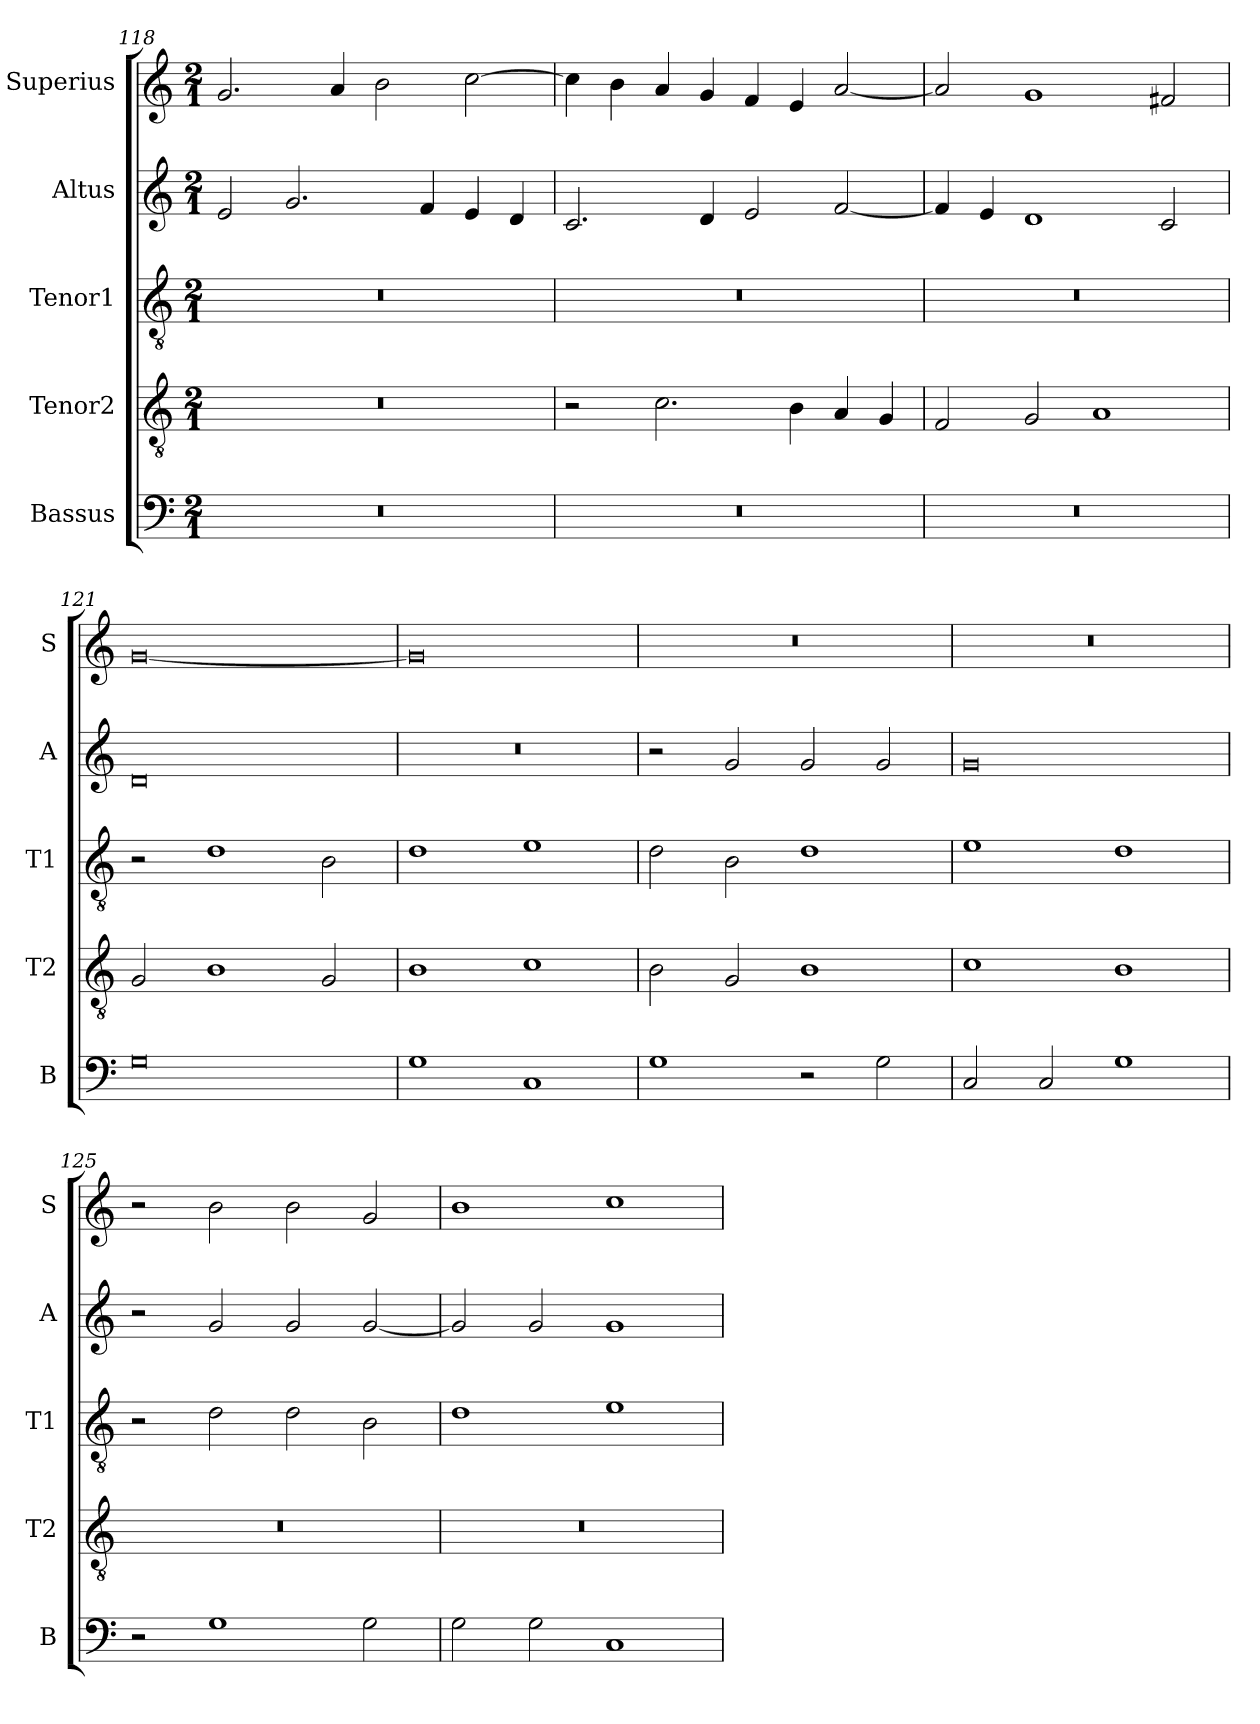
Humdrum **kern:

**kern	**kern	**kern	**kern	**kern
*part5	*part4	*part3	*part2	*part1
*staff5	*staff4	*staff3	*staff2	*staff1
*I"Bassus	*I"Tenor2	*I"Tenor1	*I"Altus	*I"Superius
*I'B	*I'T2	*I'T1	*I'A	*I'S
*clefF4	*clefGv2	*clefGv2	*clefG2	*clefG2
*k[]	*k[]	*k[]	*k[]	*k[]
*M2/1	*M2/1	*M2/1	*M2/1	*M2/1
=118	=118	=118	=118	=118
0r	0r	0r	2e/	2.g/
.	.	.	2.g/	.
.	.	.	.	4a/
.	.	.	.	2b\
.	.	.	4f/	.
.	.	.	4e/	[2cc\
.	.	.	4d/	.
=119	=119	=119	=119	=119
0r	2r	0r	2.c/	4cc\]
.	.	.	.	4b\
.	2.c\	.	.	4a/
.	.	.	4d/	4g/
.	.	.	2e/	4f/
.	4B\	.	.	4e/
.	4A/	.	[2f/	[2a/
.	4G/	.	.	.
=120	=120	=120	=120	=120
0r	2F/	0r	4f/]	2a/]
.	.	.	4e/	.
.	2G/	.	1d	1g
.	1A	.	.	.
.	.	.	2c/	2f#X/
=121	=121	=121	=121	=121
0G	2G/	2r	0d	[0g
.	1B	1d	.	.
.	2G/	2B\	.	.
=122	=122	=122	=122	=122
1G	1B	1d	0r	0g]
1C	1c	1e	.	.
=123	=123	=123	=123	=123
1G	2B\	2d\	2r	0r
.	2G/	2B\	2g/	.
2r	1B	1d	2g/	.
2G\	.	.	2g/	.
=124	=124	=124	=124	=124
2C/	1c	1e	0g	0r
2C/	.	.	.	.
1G	1B	1d	.	.
=125	=125	=125	=125	=125
2r	0r	2r	2r	2r
1G	.	2d\	2g/	2b\
.	.	2d\	2g/	2b\
2G\	.	2B\	[2g/	2g/
=126	=126	=126	=126	=126
2G\	0r	1d	2g/]	1b
2G\	.	.	2g/	.
1C	.	1e	1g	1cc
=	=	=	=	=
*-	*-	*-	*-	*-
